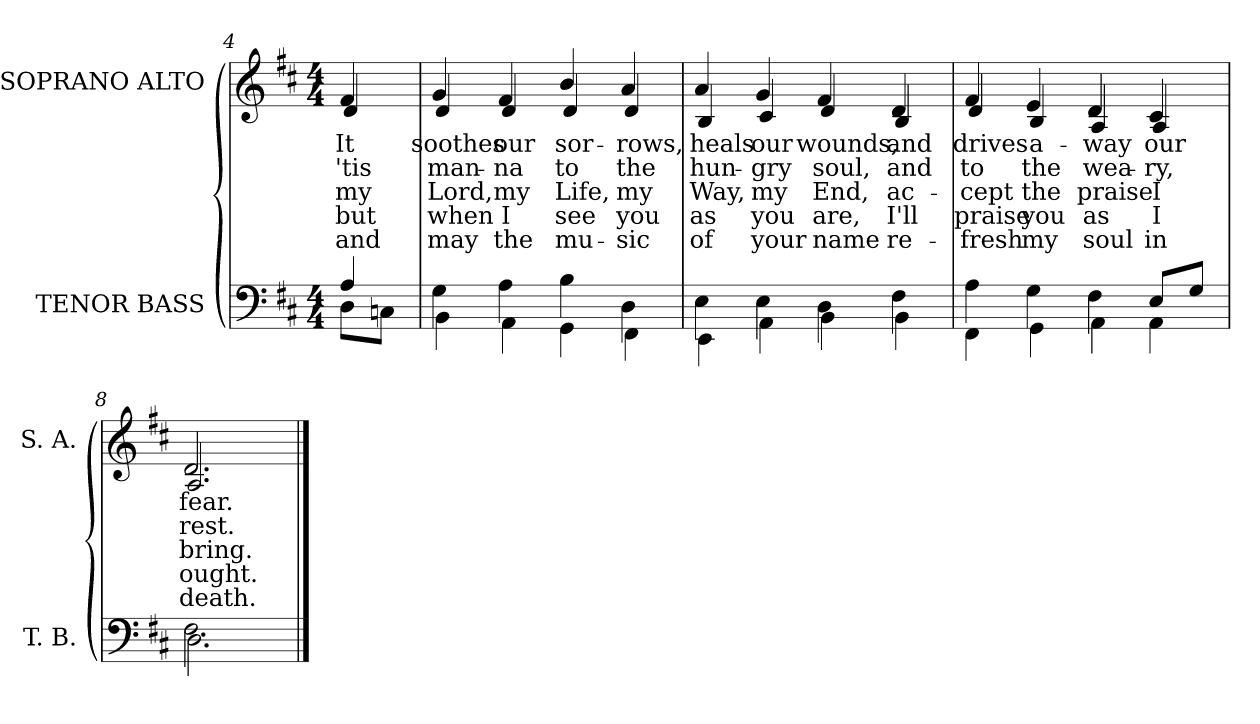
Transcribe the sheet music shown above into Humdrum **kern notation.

**kern	**kern	**text	**text	**text	**text	**text
*part2	*part1	*part1	*part1	*part1	*part1	*part1
*staff2	*staff1	*staff1	*staff1	*staff1	*staff1	*staff1
*I"TENOR BASS	*I"SOPRANO ALTO	*	*	*	*	*
*I'T. B.	*I'S. A.	*	*	*	*	*
!!LO:LB:g=z
*clefF4	*clefG2	*	*	*	*	*
*k[f#c#]	*k[f#c#]	*	*	*	*	*
*D:	*D:	*	*	*	*	*
*M4/4	*M4/4	*	*	*	*	*
=4	=4	=4	=4	=4	=4	=4
*^	*	*	*	*	*	*
!	!	!	!LO:LY:b:color=#000000	!LO:LY:b:color=#000000	!LO:LY:b:color=#000000	!LO:LY:b:color=#000000	!LO:LY:b:color=#000000
*	*	*^	*	*	*	*	*
4Ai/	8Di\L	4f#i/	4di/	It	'tis	my	but	and
.	8Cni\J	.	.	.	.	.	.	.
=5	=5	=5	=5	=5	=5	=5	=5	=5
!	!	!	!	!LO:LY:b:color=#000000	!LO:LY:b:color=#000000	!LO:LY:b:color=#000000	!LO:LY:b:color=#000000	!LO:LY:b:color=#000000
4Gi\	4BBi\	4gi/	4di/	soothes	man-	Lord,	when	may
!	!	!	!	!LO:LY:b:color=#000000	!LO:LY:b:color=#000000	!LO:LY:b:color=#000000	!LO:LY:b:color=#000000	!LO:LY:b:color=#000000
4Ai\	4AAi\	4f#i/	4di/	our	-na	my	I	the
!	!	!	!	!LO:LY:b:color=#000000	!LO:LY:b:color=#000000	!LO:LY:b:color=#000000	!LO:LY:b:color=#000000	!LO:LY:b:color=#000000
4Bi\	4GGi\	4bi/	4di/	sor-	to	Life,	see	mu-
!	!	!	!	!LO:LY:b:color=#000000	!LO:LY:b:color=#000000	!LO:LY:b:color=#000000	!LO:LY:b:color=#000000	!LO:LY:b:color=#000000
4Di\	4FF#i\	4ai/	4di/	-rows,	the	my	you	-sic
=6	=6	=6	=6	=6	=6	=6	=6	=6
!	!	!	!	!LO:LY:b:color=#000000	!LO:LY:b:color=#000000	!LO:LY:b:color=#000000	!LO:LY:b:color=#000000	!LO:LY:b:color=#000000
4Ei\	4EEi\	4ai/	4Bi/	heals	hun-	Way,	as	of
!	!	!	!	!LO:LY:b:color=#000000	!LO:LY:b:color=#000000	!LO:LY:b:color=#000000	!LO:LY:b:color=#000000	!LO:LY:b:color=#000000
4Ei\	4AAi\	4gi/	4c#i/	our	-gry	my	you	your
!	!	!	!	!LO:LY:b:color=#000000	!LO:LY:b:color=#000000	!LO:LY:b:color=#000000	!LO:LY:b:color=#000000	!LO:LY:b:color=#000000
4Di\	4BBi\	4f#i/	4di/	wounds,	soul,	End,	are,	name
!	!	!	!	!LO:LY:b:color=#000000	!LO:LY:b:color=#000000	!LO:LY:b:color=#000000	!LO:LY:b:color=#000000	!LO:LY:b:color=#000000
4F#i\	4BBi\	4di/	4Bi/	and	and	ac-	I'll	re-
=7	=7	=7	=7	=7	=7	=7	=7	=7
!	!	!	!	!LO:LY:b:color=#000000	!LO:LY:b:color=#000000	!LO:LY:b:color=#000000	!LO:LY:b:color=#000000	!LO:LY:b:color=#000000
4Ai\	4FF#i\	4f#i/	4di/	drives	to	-cept	praise	-fresh
!	!	!	!	!LO:LY:b:color=#000000	!LO:LY:b:color=#000000	!LO:LY:b:color=#000000	!LO:LY:b:color=#000000	!LO:LY:b:color=#000000
4Gi\	4GGi\	4ei/	4Bi/	a-	the	the	you	my
!	!	!	!	!LO:LY:b:color=#000000	!LO:LY:b:color=#000000	!LO:LY:b:color=#000000	!LO:LY:b:color=#000000	!LO:LY:b:color=#000000
4F#i\	4AAi\	4di/	4Ai/	-way	wea-	praise	as	soul
!	!	!	!	!LO:LY:b:color=#000000	!LO:LY:b:color=#000000	!LO:LY:b:color=#000000	!LO:LY:b:color=#000000	!LO:LY:b:color=#000000
8Ei/L	4AAi\	4c#i/	4Ai/	our	-ry,	I	I	in
8Gi/J	.	.	.	.	.	.	.	.
=8	=8	=8	=8	=8	=8	=8	=8	=8
!	!	!	!	!LO:LY:b:color=#000000	!LO:LY:b:color=#000000	!LO:LY:b:color=#000000	!LO:LY:b:color=#000000	!LO:LY:b:color=#000000
2.F#i\	2.Di\	2.di/	2.Ai/	fear.	rest.	bring.	ought.	death.
*v	*v	*	*	*	*	*	*	*
*	*v	*v	*	*	*	*	*
==	==	==	==	==	==	==
*-	*-	*-	*-	*-	*-	*-
